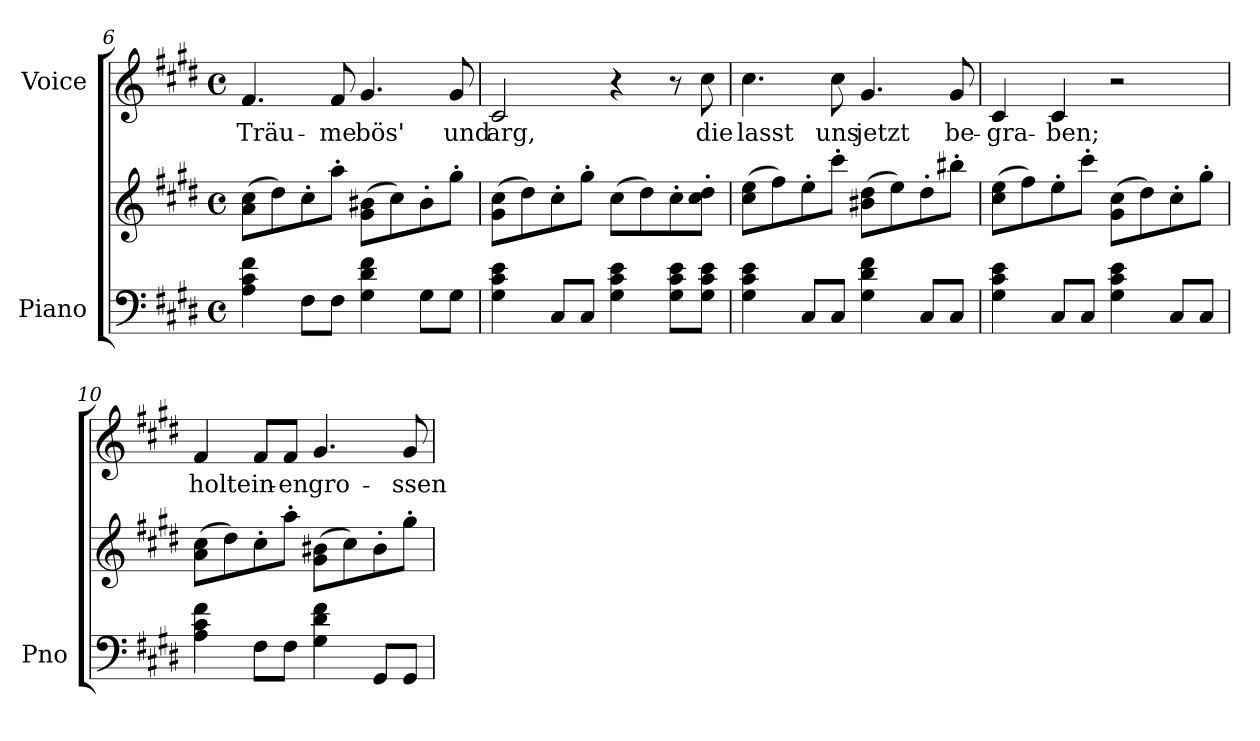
**kern	**kern	**kern	**text
*part2	*part2	*part1	*part1
*staff3	*staff2	*staff1	*staff1
*I"Piano	*	*I"Voice	*
*I'Pno	*	*	*
!!LO:LB:g=z
*clefF4	*clefG2	*clefG2	*
*k[f#c#g#d#]	*k[f#c#g#d#]	*k[f#c#g#d#]	*
*M4/4	*M4/4	*M4/4	*
*met(c)	*met(c)	*met(c)	*
=6	=6	=6	=6
!	!	!	!LO:LY:b
4A\ 4c#\ 4f#\	(8a\ 8cc#\L	4.f#/	Träu-
.	8dd#\)	.	.
8F#\L	8cc#'\	.	.
!	!	!	!LO:LY:b
8F#\J	8aa'\J	8f#/	-me
!	!	!	!LO:LY:b
4G#\ 4d#\ 4f#\	(8g#\ 8b#X\L	4.g#/	bös'
.	8cc#\)	.	.
8G#\L	8b#'\	.	.
!	!	!	!LO:LY:b
8G#\J	8gg#'\J	8g#/	und
=7	=7	=7	=7
!	!	!	!LO:LY:b
4G#\ 4c#\ 4e\	(8g#\ 8cc#\L	2c#/	arg,
.	8dd#\)	.	.
8C#/L	8cc#'\	.	.
8C#/J	8gg#'\J	.	.
4G#\ 4c#\ 4e\	(8cc#\L	4r	.
.	8dd#\)	.	.
8G#\ 8c#\ 8e\L	8cc#'\	8r	.
!	!	!	!LO:LY:b
8G#\ 8c#\ 8e\J	8cc#\' 8dd#\'J	8cc#\	die
=8	=8	=8	=8
!	!	!	!LO:LY:b
4G#\ 4c#\ 4e\	(8cc#\ 8ee\L	4.cc#\	lasst
.	8ff#\)	.	.
8C#/L	8ee'\	.	.
!	!	!	!LO:LY:b
8C#/J	8ccc#'\J	8cc#\	uns
!	!	!	!LO:LY:b
4G#\ 4d#\ 4f#\	(8b#X\ 8dd#\L	4.g#/	jetzt
.	8ee\)	.	.
8C#/L	8dd#'\	.	.
!	!	!	!LO:LY:b
8C#/J	8bb#X'\J	8g#/	be-
=9	=9	=9	=9
!	!	!	!LO:LY:b
4G#\ 4c#\ 4e\	(8cc#\ 8ee\L	4c#/	-gra-
.	8ff#\)	.	.
!	!	!	!LO:LY:b
8C#/L	8ee'\	4c#/	-ben;
8C#/J	8ccc#'\J	.	.
4G#\ 4c#\ 4e\	(8g#\ 8cc#\L	2r	.
.	8dd#\)	.	.
8C#/L	8cc#'\	.	.
8C#/J	8gg#'\J	.	.
=10	=10	=10	=10
!	!	!	!LO:LY:b
4A\ 4c#\ 4f#\	(8a\ 8cc#\L	4f#/	holt
.	8dd#\)	.	.
!	!	!	!LO:LY:b
8F#\L	8cc#'\	8f#/L	ein-
!	!	!	!LO:LY:b
8F#\J	8aa'\J	8f#/J	-en
!	!	!	!LO:LY:b
4G#\ 4d#\ 4f#\	(8g#\ 8b#X\L	4.g#/	gro-
.	8cc#\)	.	.
8GG#/L	8b#'\	.	.
!	!	!	!LO:LY:b
8GG#/J	8gg#'\J	8g#/	-ssen
=	=	=	=
*-	*-	*-	*-
